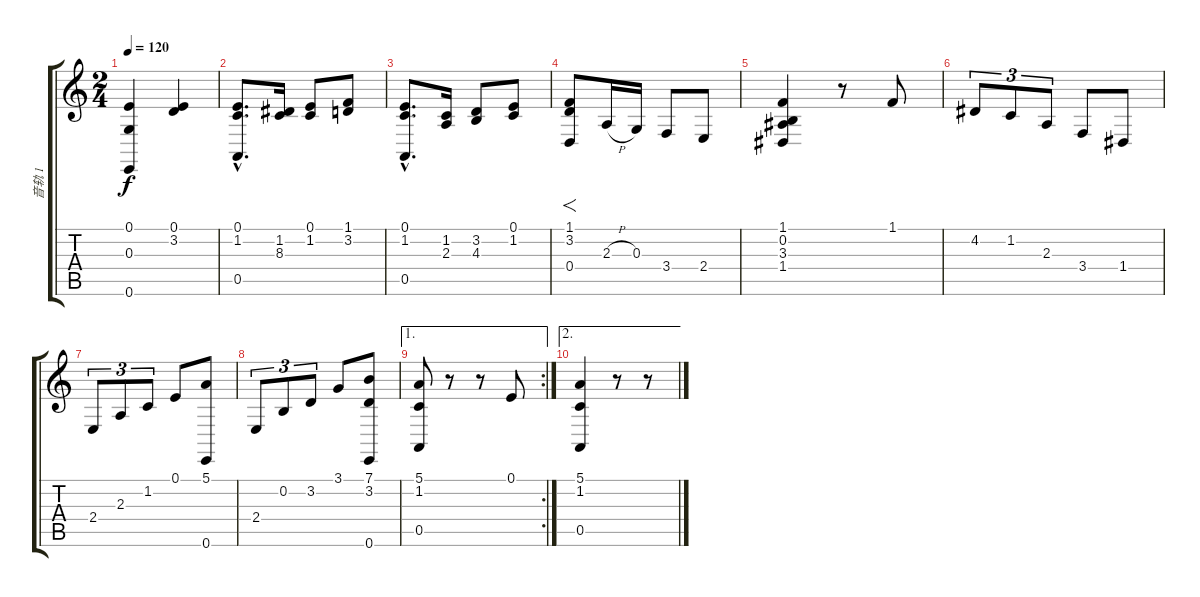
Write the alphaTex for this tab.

\track ("音轨 1" "音轨 1") {instrument acousticgrandpiano}
\staff {score tabs}
\tuning (E4 B3 G3 D3 A2 E2) {hide}
\ts (2 4)
\tempo 120
\clef g2
\ks c
(0.1 0.3 0.6).4{dy f} (0.1 3.2).4 |
(0.1{hac} 1.2{hac} 0.5{hac}).8{d} (1.2 8.3).16 (0.1 1.2).8 (1.1 3.2).8 |
(0.1{hac} 1.2{hac} 0.5{hac}).8{d} (1.2 2.3).16 (3.2 4.3).8 (0.1 1.2).8 |
(1.1 3.2 0.4).8{f} 2.3{h}.16 0.3.16 3.4.8 2.4.8 |
(1.1 0.2 3.3 1.4).4 r.8 1.1.8 |
4.2.8{tu (3 2)} 1.2.8{tu (3 2)} 2.3.8{tu (3 2)} 3.4.8 1.4.8 |
2.4.8{tu (3 2)} 2.3.8{tu (3 2)} 1.2.8{tu (3 2)} 0.1.8 (5.1 0.6).8 |
2.4.8{tu (3 2)} 0.2.8{tu (3 2)} 3.2.8{tu (3 2)} 3.1.8 (7.1 3.2 0.6).8 |
\ae 1
\rc 2
(5.1 1.2 0.5).8 r.8 r.8 0.1.8 |
\ae 2
(5.1 1.2 0.5).4 r.8 r.8
